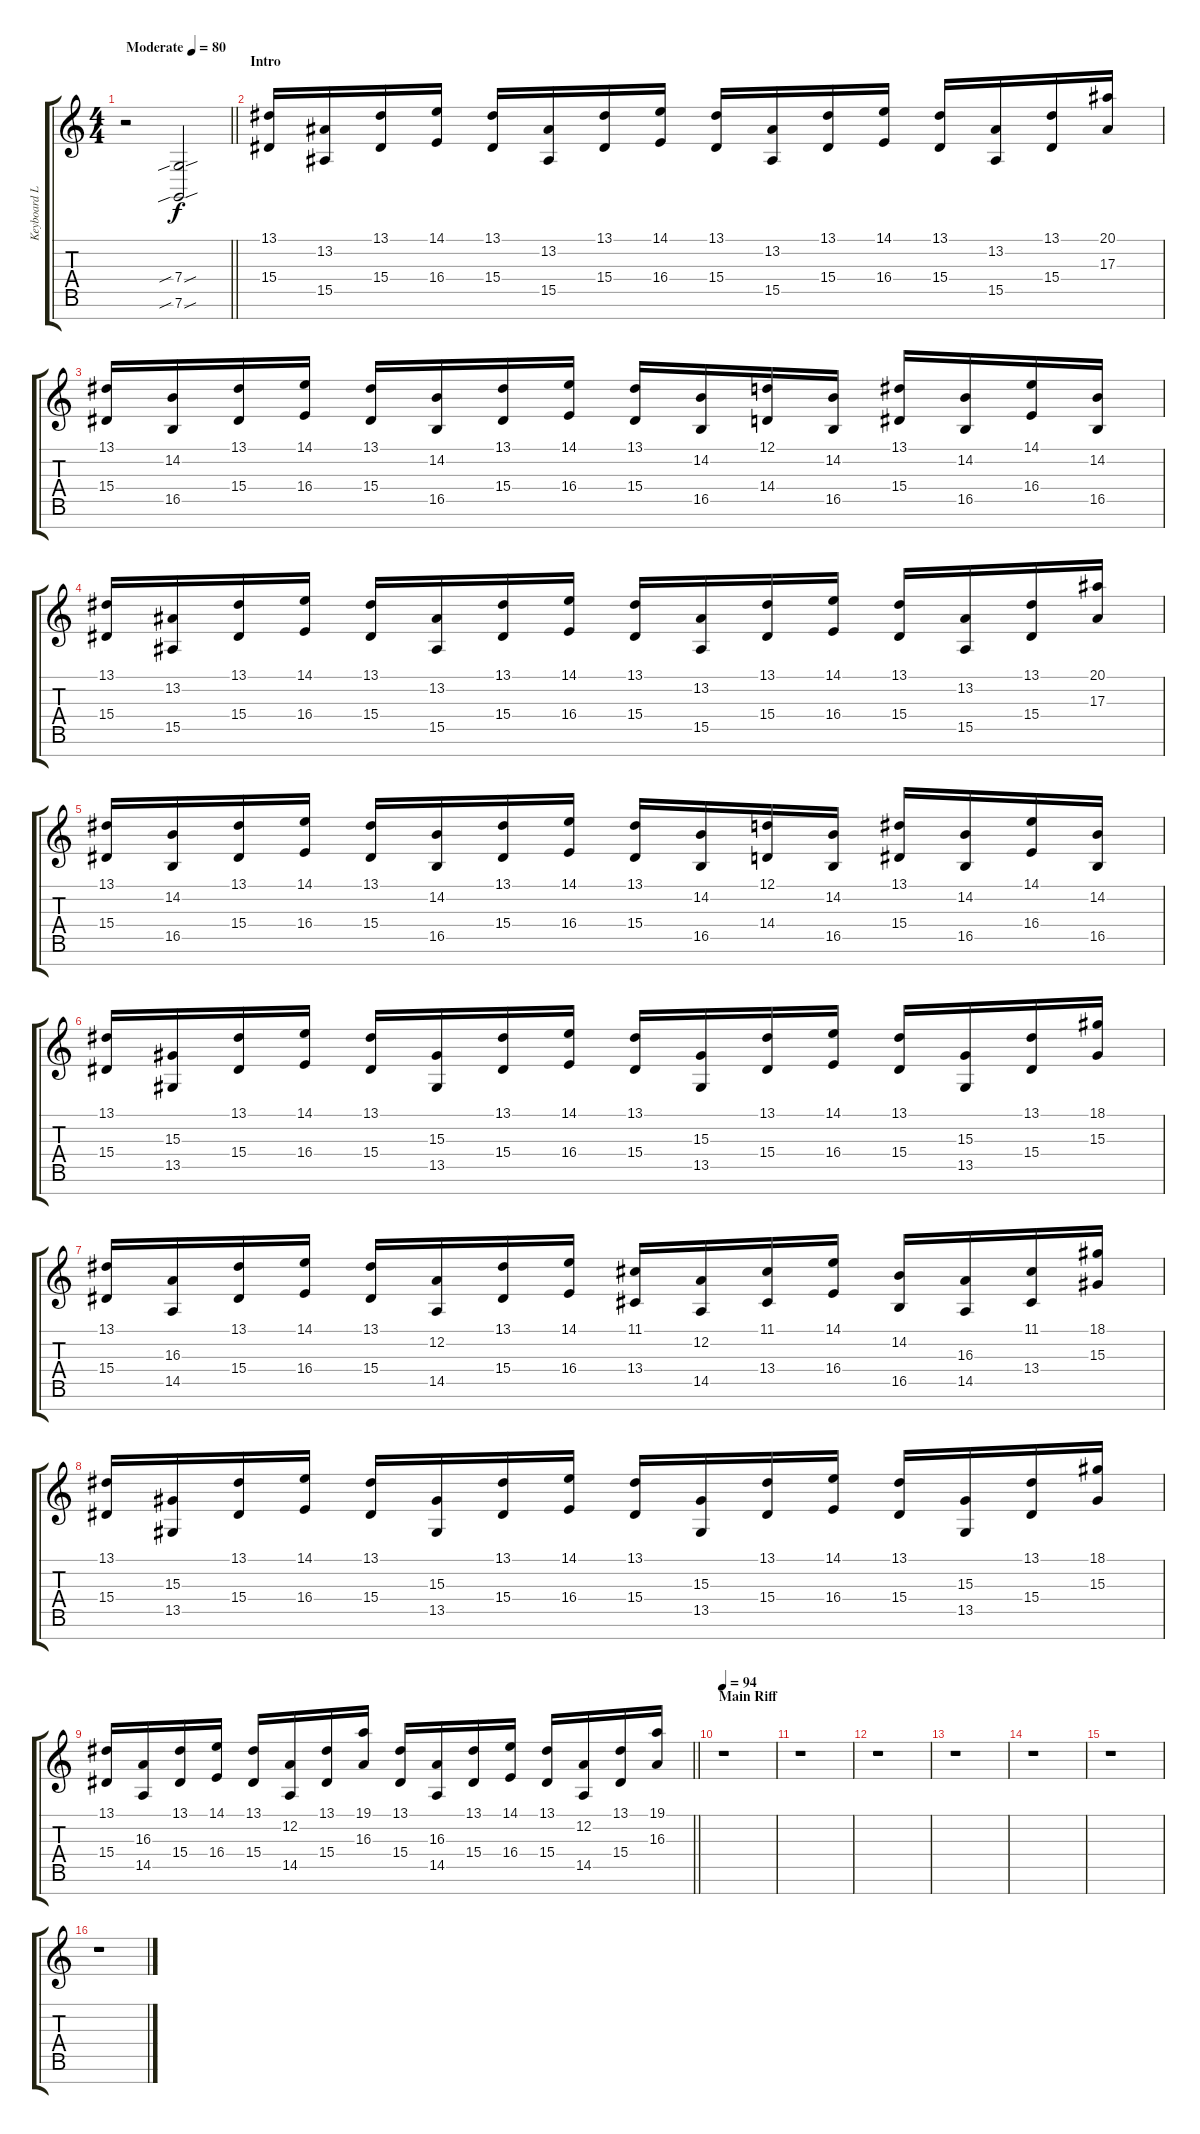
\track ("Keyboard Lead" "Keyboard L") {instrument lead2sawtooth}
\staff {score tabs}
\tuning (D4 A3 F3 C3 G2 C2 B1) {hide}
\ts (4 4)
\tempo (80 "Moderate")
\clef g2
\barLineRight lightlight
\ks c
r.2{dy f instrument applause} (7.4{sib sou} 7.6{sib sou}).2 |
\section ("" "Intro")
(13.1 15.4).16{instrument lead2sawtooth} (13.2 15.5).16 (13.1 15.4).16 (14.1 16.4).16 (13.1 15.4).16 (13.2 15.5).16 (13.1 15.4).16 (14.1 16.4).16 (13.1 15.4).16 (13.2 15.5).16 (13.1 15.4).16 (14.1 16.4).16 (13.1 15.4).16 (13.2 15.5).16 (13.1 15.4).16 (20.1 17.3).16 |
(13.1 15.4).16 (14.2 16.5).16 (13.1 15.4).16 (14.1 16.4).16 (13.1 15.4).16 (14.2 16.5).16 (13.1 15.4).16 (14.1 16.4).16 (13.1 15.4).16 (14.2 16.5).16 (12.1 14.4).16 (14.2 16.5).16 (13.1 15.4).16 (14.2 16.5).16 (14.1 16.4).16 (14.2 16.5).16 |
(13.1 15.4).16 (13.2 15.5).16 (13.1 15.4).16 (14.1 16.4).16 (13.1 15.4).16 (13.2 15.5).16 (13.1 15.4).16 (14.1 16.4).16 (13.1 15.4).16 (13.2 15.5).16 (13.1 15.4).16 (14.1 16.4).16 (13.1 15.4).16 (13.2 15.5).16 (13.1 15.4).16 (20.1 17.3).16 |
(13.1 15.4).16 (14.2 16.5).16 (13.1 15.4).16 (14.1 16.4).16 (13.1 15.4).16 (14.2 16.5).16 (13.1 15.4).16 (14.1 16.4).16 (13.1 15.4).16 (14.2 16.5).16 (12.1 14.4).16 (14.2 16.5).16 (13.1 15.4).16 (14.2 16.5).16 (14.1 16.4).16 (14.2 16.5).16 |
(13.1 15.4).16 (15.3 13.5).16 (13.1 15.4).16 (14.1 16.4).16 (13.1 15.4).16 (15.3 13.5).16 (13.1 15.4).16 (14.1 16.4).16 (13.1 15.4).16 (15.3 13.5).16 (13.1 15.4).16 (14.1 16.4).16 (13.1 15.4).16 (15.3 13.5).16 (13.1 15.4).16 (18.1 15.3).16 |
(13.1 15.4).16 (16.3 14.5).16 (13.1 15.4).16 (14.1 16.4).16 (13.1 15.4).16 (12.2 14.5).16 (13.1 15.4).16 (14.1 16.4).16 (11.1 13.4).16 (12.2 14.5).16 (11.1 13.4).16 (14.1 16.4).16 (14.2 16.5).16 (16.3 14.5).16 (11.1 13.4).16 (18.1 15.3).16 |
(13.1 15.4).16 (15.3 13.5).16 (13.1 15.4).16 (14.1 16.4).16 (13.1 15.4).16 (15.3 13.5).16 (13.1 15.4).16 (14.1 16.4).16 (13.1 15.4).16 (15.3 13.5).16 (13.1 15.4).16 (14.1 16.4).16 (13.1 15.4).16 (15.3 13.5).16 (13.1 15.4).16 (18.1 15.3).16 |
\barLineRight lightlight
(13.1 15.4).16 (16.3 14.5).16 (13.1 15.4).16 (14.1 16.4).16 (13.1 15.4).16 (12.2 14.5).16 (13.1 15.4).16 (19.1 16.3).16 (13.1 15.4).16 (16.3 14.5).16 (13.1 15.4).16 (14.1 16.4).16 (13.1 15.4).16 (12.2 14.5).16 (13.1 15.4).16 (19.1 16.3).16 |
\section ("" "Main Riff")
\tempo 94
r.1 |
r.1 |
r.1 |
r.1 |
r.1 |
r.1 |
r.1
